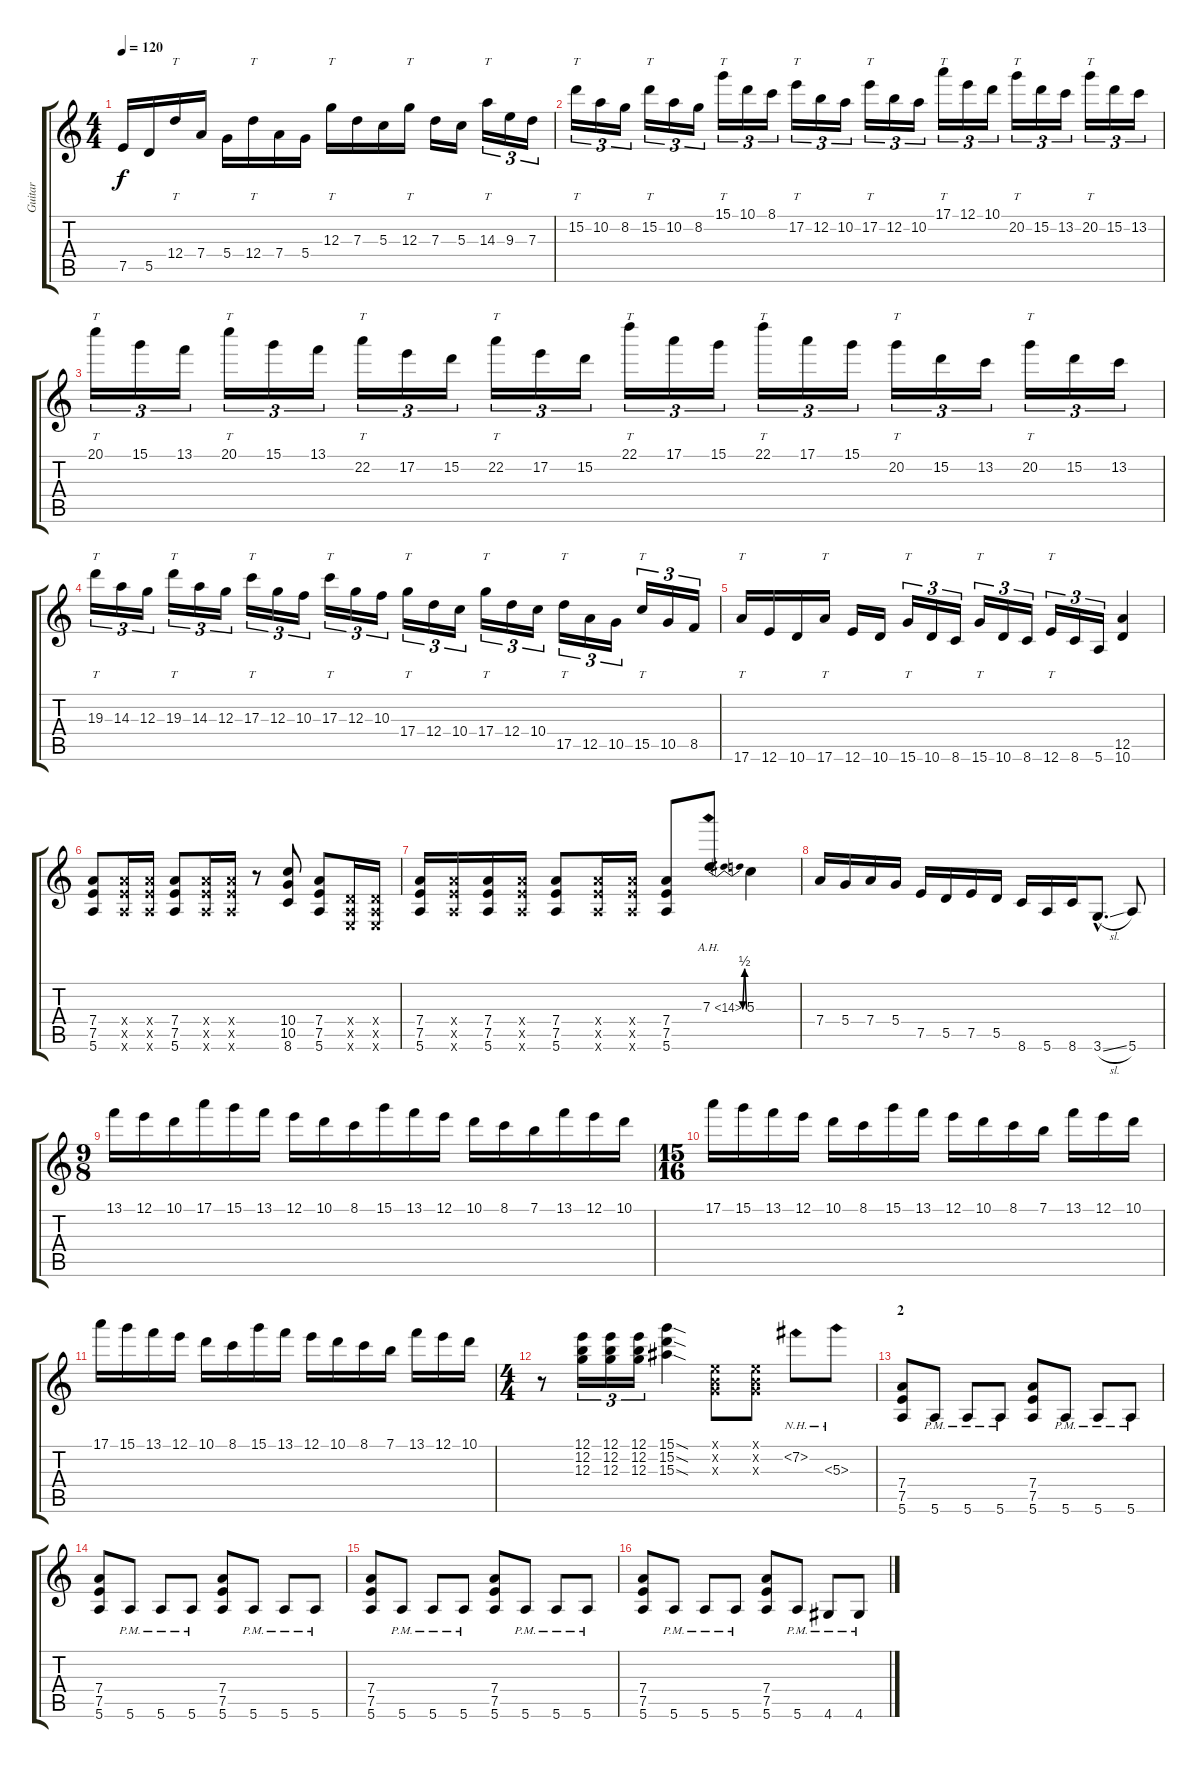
\track ("Guitar" "Guitar") {instrument distortionguitar}
\staff {score tabs}
\tuning (E4 B3 G3 D3 A2 E2) {hide}
\ts (4 4)
\tempo 120
\clef g2
\ks c
7.5.16{dy f} 5.5.16 12.4.16{tt} 7.4.16 5.4.16 12.4.16{tt} 7.4.16 5.4.16 12.3.16{tt} 7.3.16 5.3.16 12.3.16{tt} 7.3.16 5.3.16 14.3.16{tt tu (3 2)} 9.3.16{tu (3 2)} 7.3.16{tu (3 2)} |
15.2.16{tt tu (3 2)} 10.2.16{tu (3 2)} 8.2.16{tu (3 2)} 15.2.16{tt tu (3 2)} 10.2.16{tu (3 2)} 8.2.16{tu (3 2)} 15.1.16{tt tu (3 2)} 10.1.16{tu (3 2)} 8.1.16{tu (3 2)} 17.2.16{tt tu (3 2)} 12.2.16{tu (3 2)} 10.2.16{tu (3 2)} 17.2.16{tt tu (3 2)} 12.2.16{tu (3 2)} 10.2.16{tu (3 2)} 17.1.16{tt tu (3 2)} 12.1.16{tu (3 2)} 10.1.16{tu (3 2)} 20.2.16{tt tu (3 2)} 15.2.16{tu (3 2)} 13.2.16{tu (3 2)} 20.2.16{tt tu (3 2)} 15.2.16{tu (3 2)} 13.2.16{tu (3 2)} |
20.1.16{tt tu (3 2)} 15.1.16{tu (3 2)} 13.1.16{tu (3 2)} 20.1.16{tt tu (3 2)} 15.1.16{tu (3 2)} 13.1.16{tu (3 2)} 22.2.16{tt tu (3 2)} 17.2.16{tu (3 2)} 15.2.16{tu (3 2)} 22.2.16{tt tu (3 2)} 17.2.16{tu (3 2)} 15.2.16{tu (3 2)} 22.1.16{tt tu (3 2)} 17.1.16{tu (3 2)} 15.1.16{tu (3 2)} 22.1.16{tt tu (3 2)} 17.1.16{tu (3 2)} 15.1.16{tu (3 2)} 20.2.16{tt tu (3 2)} 15.2.16{tu (3 2)} 13.2.16{tu (3 2)} 20.2.16{tt tu (3 2)} 15.2.16{tu (3 2)} 13.2.16{tu (3 2)} |
19.3.16{tt tu (3 2)} 14.3.16{tu (3 2)} 12.3.16{tu (3 2)} 19.3.16{tt tu (3 2)} 14.3.16{tu (3 2)} 12.3.16{tu (3 2)} 17.3.16{tt tu (3 2)} 12.3.16{tu (3 2)} 10.3.16{tu (3 2)} 17.3.16{tt tu (3 2)} 12.3.16{tu (3 2)} 10.3.16{tu (3 2)} 17.4.16{tt tu (3 2)} 12.4.16{tu (3 2)} 10.4.16{tu (3 2)} 17.4.16{tt tu (3 2)} 12.4.16{tu (3 2)} 10.4.16{tu (3 2)} 17.5.16{tt tu (3 2)} 12.5.16{tu (3 2)} 10.5.16{tu (3 2)} 15.5.16{tt tu (3 2)} 10.5.16{tu (3 2)} 8.5.16{tu (3 2)} |
17.6.16{tt} 12.6.16 10.6.16 17.6.16{tt} 12.6.16 10.6.16 15.6.16{tt tu (3 2)} 10.6.16{tu (3 2)} 8.6.16{tu (3 2)} 15.6.16{tt tu (3 2)} 10.6.16{tu (3 2)} 8.6.16{tu (3 2)} 12.6.16{tt tu (3 2)} 8.6.16{tu (3 2)} 5.6.16{tu (3 2)} (12.5 10.6).4 |
(7.4 7.5 5.6).8{instrument distortionguitar} (7.4{x} 7.5{x} 5.6{x}).16 (7.4{x} 7.5{x} 5.6{x}).16 (7.4 7.5 5.6).8 (7.4{x} 7.5{x} 5.6{x}).16 (7.4{x} 7.5{x} 5.6{x}).16 r.8 (10.4 10.5 8.6).8 (7.4 7.5 5.6).8 (0.4{x} 0.5{x} 0.6{x}).16 (0.4{x} 0.5{x} 0.6{x}).16 |
(7.4 7.5 5.6).16 (7.4{x} 7.5{x} 5.6{x}).16 (7.4 7.5 5.6).16 (7.4{x} 7.5{x} 5.6{x}).16 (7.4 7.5 5.6).8 (7.4{x} 7.5{x} 5.6{x}).16 (7.4{x} 7.5{x} 5.6{x}).16 (7.4 7.5 5.6).8 7.3{be (bendrelease 0 0 30 2 30 2 60 0) ah 7}.8 5.3.4 |
7.4.16 5.4.16 7.4.16 5.4.16 7.5.16 5.5.16 7.5.16 5.5.16 8.6.16 5.6.16 8.6.16 3.6{sl hac}.8{d} 5.6.8 |
\ts (9 8)
13.1.16 12.1.16 10.1.16 17.1.16 15.1.16 13.1.16 12.1.16 10.1.16 8.1.16 15.1.16 13.1.16 12.1.16 10.1.16 8.1.16 7.1.16 13.1.16 12.1.16 10.1.16 |
\ts (15 16)
17.1.16 15.1.16 13.1.16 12.1.16 10.1.16 8.1.16 15.1.16 13.1.16 12.1.16 10.1.16 8.1.16 7.1.16 13.1.16 12.1.16 10.1.16 |
17.1.16 15.1.16 13.1.16 12.1.16 10.1.16 8.1.16 15.1.16 13.1.16 12.1.16 10.1.16 8.1.16 7.1.16 13.1.16 12.1.16 10.1.16 |
\ts (4 4)
r.8 (12.1 12.2 12.3).16{tu (3 2)} (12.1 12.2 12.3).16{tu (3 2)} (12.1 12.2 12.3).16{tu (3 2)} (15.1{sod} 15.2{sod} 15.3{sod}).4 (0.1{x} 0.2{x} 0.3{x}).8 (0.1{x} 0.2{x} 0.3{x}).8 7.2{nh}.8 5.3{nh}.8 |
\section ("" "2")
(7.4 7.5 5.6).8{volume 12} 5.6{pm}.8 5.6{pm}.8 5.6{pm}.8 (7.4 7.5 5.6).8 5.6{pm}.8 5.6{pm}.8 5.6{pm}.8 |
(7.4 7.5 5.6).8 5.6{pm}.8 5.6{pm}.8 5.6{pm}.8 (7.4 7.5 5.6).8 5.6{pm}.8 5.6{pm}.8 5.6{pm}.8 |
(7.4 7.5 5.6).8 5.6{pm}.8 5.6{pm}.8 5.6{pm}.8 (7.4 7.5 5.6).8 5.6{pm}.8 5.6{pm}.8 5.6{pm}.8 |
(7.4 7.5 5.6).8 5.6{pm}.8 5.6{pm}.8 5.6{pm}.8 (7.4 7.5 5.6).8 5.6{pm}.8 4.6{pm}.8 4.6{pm}.8
